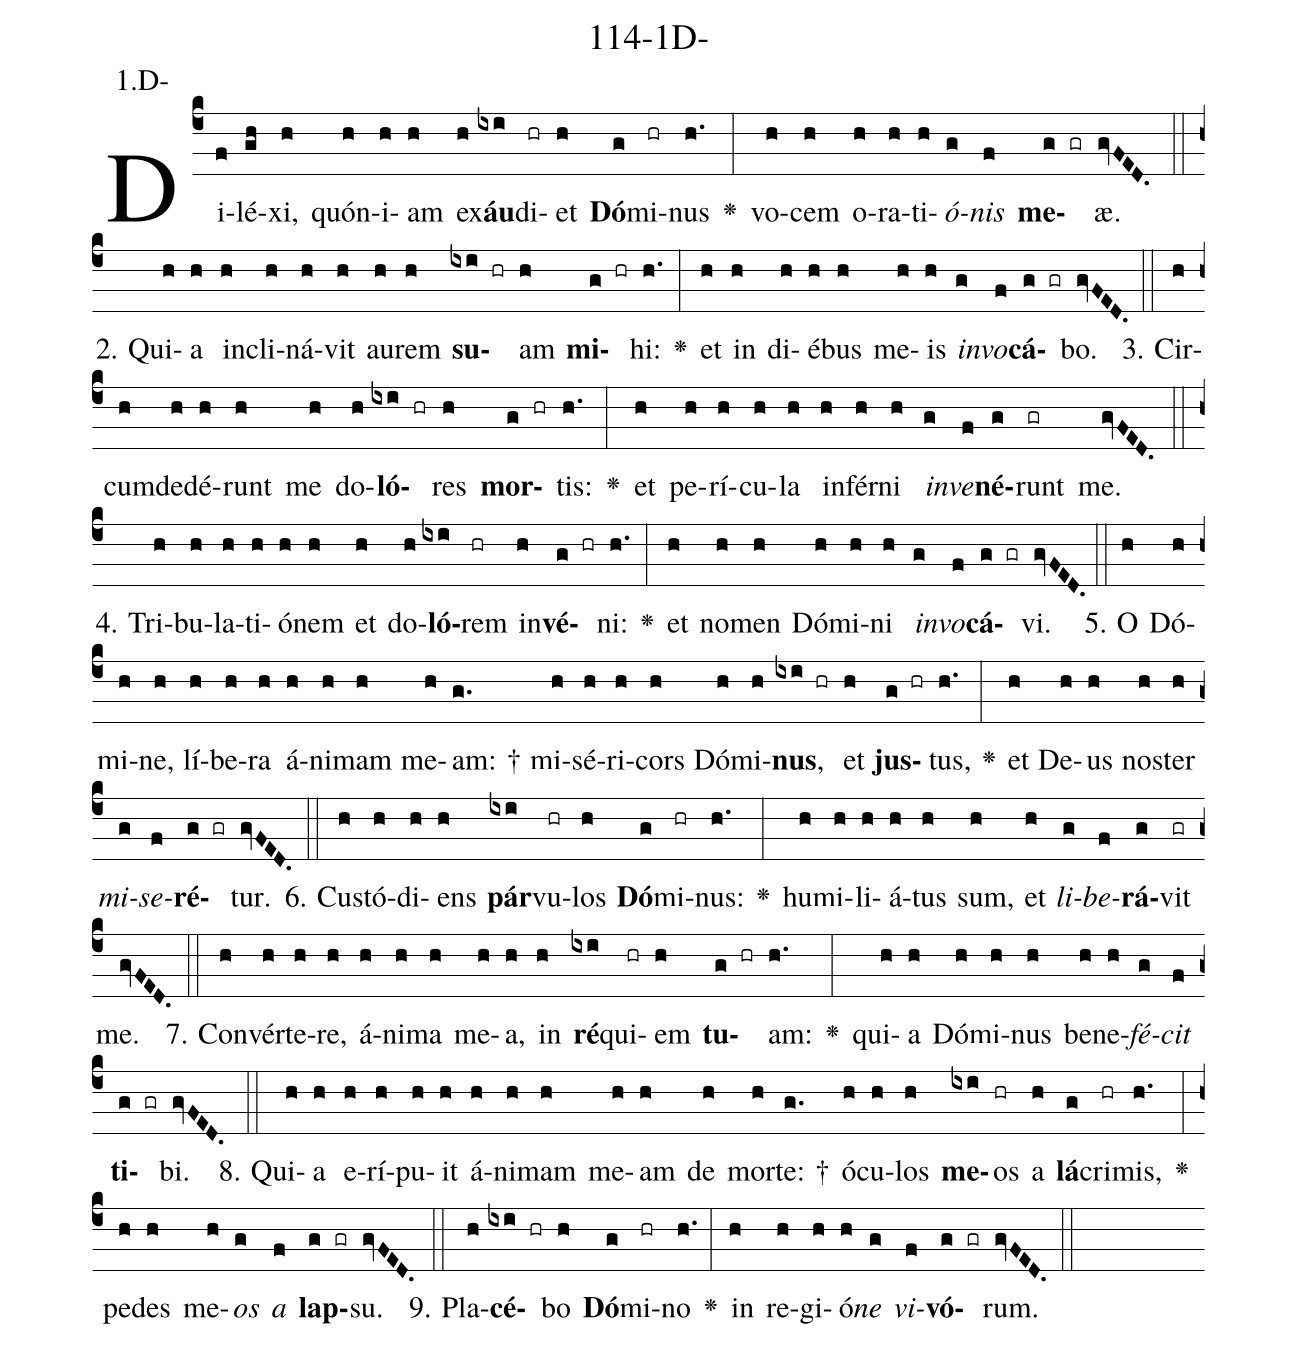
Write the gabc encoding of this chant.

name: 114-1D-;
annotation: 1.D-;
%%
(c4)Di(f)lé(gh)xi,(h) quón(h)i(h)am(h) ex(h)<b>áu</b>(ixi)di(hr)et(h) <b>Dó</b>(g)mi(hr)nus(h.) <v>\greheightstar</v>(:) vo(h)cem(h) o(h)ra(h)ti(h)<i>ó</i>(g)<i>nis</i>(f) <b>me</b>(g gr)æ.(gvFED.) (::)
2. Qui(h)a(h) in(h)cli(h)ná(h)vit(h) au(h)rem(h) <b>su</b>(ixi hr)am(h) <b>mi</b>(g hr)hi:(h.) <v>\greheightstar</v>(:) et(h) in(h) di(h)é(h)bus(h) me(h)is(h) <i>in</i>(g)<i>vo</i>(f)<b>cá</b>(g gr)bo.(gvFED.) (::)
3. Cir(h)cum(h)de(h)dé(h)runt(h) me(h) do(h)<b>ló</b>(ixi hr)res(h) <b>mor</b>(g hr)tis:(h.) <v>\greheightstar</v>(:) et(h) pe(h)rí(h)cu(h)la(h) in(h)fér(h)ni(h) <i>in</i>(g)<i>ve</i>(f)<b>né</b>(g)runt(gr) me.(gvFED.) (::)
4. Tri(h)bu(h)la(h)ti(h)ó(h)nem(h) et(h) do(h)<b>ló</b>(ixi)rem(hr) in(h)<b>vé</b>(g hr)ni:(h.) <v>\greheightstar</v>(:) et(h) no(h)men(h) Dó(h)mi(h)ni(h) <i>in</i>(g)<i>vo</i>(f)<b>cá</b>(g gr)vi.(gvFED.) (::)
5. O(h) Dó(h)mi(h)ne,(h) lí(h)be(h)ra(h) á(h)ni(h)mam(h) me(h)am: †(g.) mi(h)sé(h)ri(h)cors(h) Dó(h)mi(h)<b>nus</b>,(ixi hr) et(h) <b>jus</b>(g hr)tus,(h.) <v>\greheightstar</v>(:) et(h) De(h)us(h) nos(h)ter(h) <i>mi</i>(g)<i>se</i>(f)<b>ré</b>(g gr)tur.(gvFED.) (::)
6. Cus(h)tó(h)di(h)ens(h) <b>pár</b>(ixi)vu(hr)los(h) <b>Dó</b>(g)mi(hr)nus:(h.) <v>\greheightstar</v>(:) hu(h)mi(h)li(h)á(h)tus(h) sum,(h) et(h) <i>li</i>(g)<i>be</i>(f)<b>rá</b>(g)vit(gr) me.(gvFED.) (::)
7. Con(h)vér(h)te(h)re,(h) á(h)ni(h)ma(h) me(h)a,(h) in(h) <b>ré</b>(ixi)qui(hr)em(h) <b>tu</b>(g hr)am:(h.) <v>\greheightstar</v>(:) qui(h)a(h) Dó(h)mi(h)nus(h) be(h)ne(h)<i>fé</i>(g)<i>cit</i>(f) <b>ti</b>(g gr)bi.(gvFED.) (::)
8. Qui(h)a(h) e(h)rí(h)pu(h)it(h) á(h)ni(h)mam(h) me(h)am(h) de(h) mor(h)te: †(g.) ó(h)cu(h)los(h) <b>me</b>(ixi)os(hr) a(h) <b>lá</b>(g)cri(hr)mis,(h.) <v>\greheightstar</v>(:) pe(h)des(h) me(h)<i>os</i>(g) <i>a</i>(f) <b>lap</b>(g gr)su.(gvFED.) (::)
9. Pla(h)<b>cé</b>(ixi hr)bo(h) <b>Dó</b>(g)mi(hr)no(h.) <v>\greheightstar</v>(:) in(h) re(h)gi(h)ó(h)<i>ne</i>(g) <i>vi</i>(f)<b>vó</b>(g gr)rum.(gvFED.) (::)
